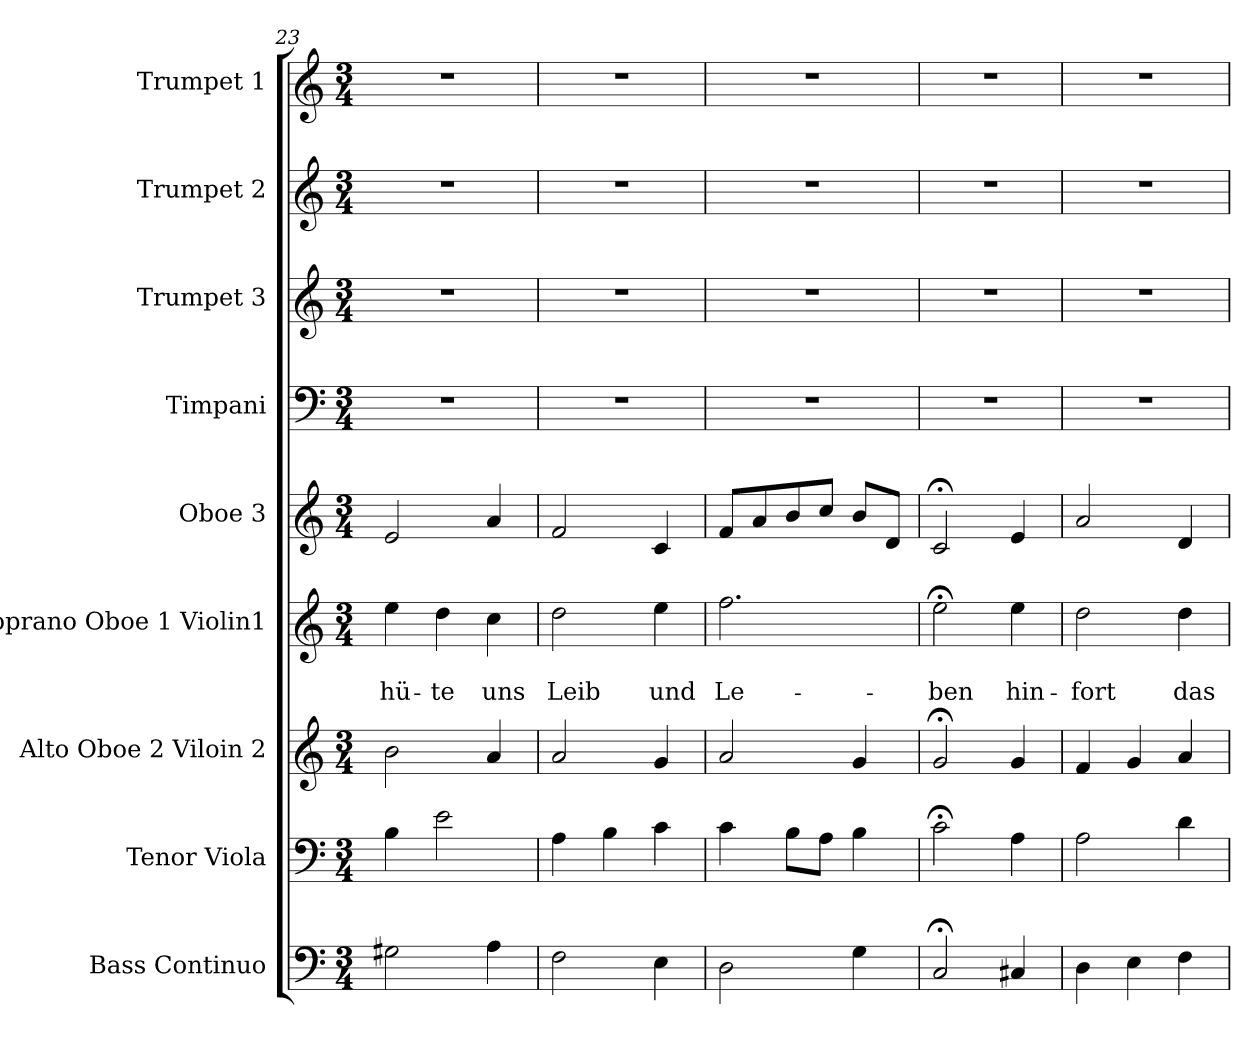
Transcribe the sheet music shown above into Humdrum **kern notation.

**kern	**kern	**kern	**kern	**text	**text	**kern	**kern	**kern	**kern	**kern
*part9	*part8	*part7	*part6	*part6	*part6	*part5	*part4	*part3	*part2	*part1
*staff9	*staff8	*staff7	*staff6	*staff6	*staff6	*staff5	*staff4	*staff3	*staff2	*staff1
*I"Bass Continuo	*I"Tenor Viola	*I"Alto Oboe 2 Viloin 2	*I"Soprano Oboe 1 Violin1	*	*	*I"Oboe 3	*I"Timpani	*I"Trumpet 3	*I"Trumpet 2	*I"Trumpet 1
*I'B Cont	*I'T Vla	*I'A Ob2 Vn2	*I'S Ob1 Vn1	*	*	*I'Ob 3	*	*I'Tr 3	*I'Tr 2	*I'Tr 1
*clefF4	*clefF4	*clefG2	*clefG2	*	*	*clefG2	*clefF4	*clefG2	*clefG2	*clefG2
*k[]	*k[]	*k[]	*k[]	*	*	*k[]	*k[]	*k[]	*k[]	*k[]
*C:	*C:	*C:	*C:	*	*	*C:	*C:	*C:	*C:	*C:
*M3/4	*M3/4	*M3/4	*M3/4	*	*	*M3/4	*M3/4	*M3/4	*M3/4	*M3/4
=23	=23	=23	=23	=23	=23	=23	=23	=23	=23	=23
2G#X\	4B\	2b\	4ee\	.	-hü-	2e/	2.r	2.r	2.r	2.r
.	2e\	.	4dd\	.	-te	.	.	.	.	.
4A\	.	4a/	4cc\	.	uns	4a/	.	.	.	.
=24	=24	=24	=24	=24	=24	=24	=24	=24	=24	=24
2F\	4A\	2a/	2dd\	.	Leib	2f/	2.r	2.r	2.r	2.r
.	4B\	.	.	.	.	.	.	.	.	.
4E\	4c\	4g/	4ee\	.	und	4c/	.	.	.	.
!!LO:PB:g=z
=25	=25	=25	=25	=25	=25	=25	=25	=25	=25	=25
2D\	4c\	2a/	2.ff\	.	Le-	8f/L	2.r	2.r	2.r	2.r
.	.	.	.	.	.	8a/	.	.	.	.
.	8B\L	.	.	.	.	8b/	.	.	.	.
.	8A\J	.	.	.	.	8cc/J	.	.	.	.
4G\	4B\	4g/	.	.	.	8b/L	.	.	.	.
.	.	.	.	.	.	8d/J	.	.	.	.
=26	=26	=26	=26	=26	=26	=26	=26	=26	=26	=26
2C;</	2c;<\	2g;</	2ee;<\	.	-ben	2c;</	2.r	2.r	2.r	2.r
4C#X/	4A\	4g/	4ee\	.	hin-	4e/	.	.	.	.
=27	=27	=27	=27	=27	=27	=27	=27	=27	=27	=27
4D\	2A\	4f/	2dd\	.	-fort	2a/	2.r	2.r	2.r	2.r
4E\	.	4g/	.	.	.	.	.	.	.	.
4F\	4d\	4a/	4dd\	.	das	4d/	.	.	.	.
=	=	=	=	=	=	=	=	=	=	=
*-	*-	*-	*-	*-	*-	*-	*-	*-	*-	*-
